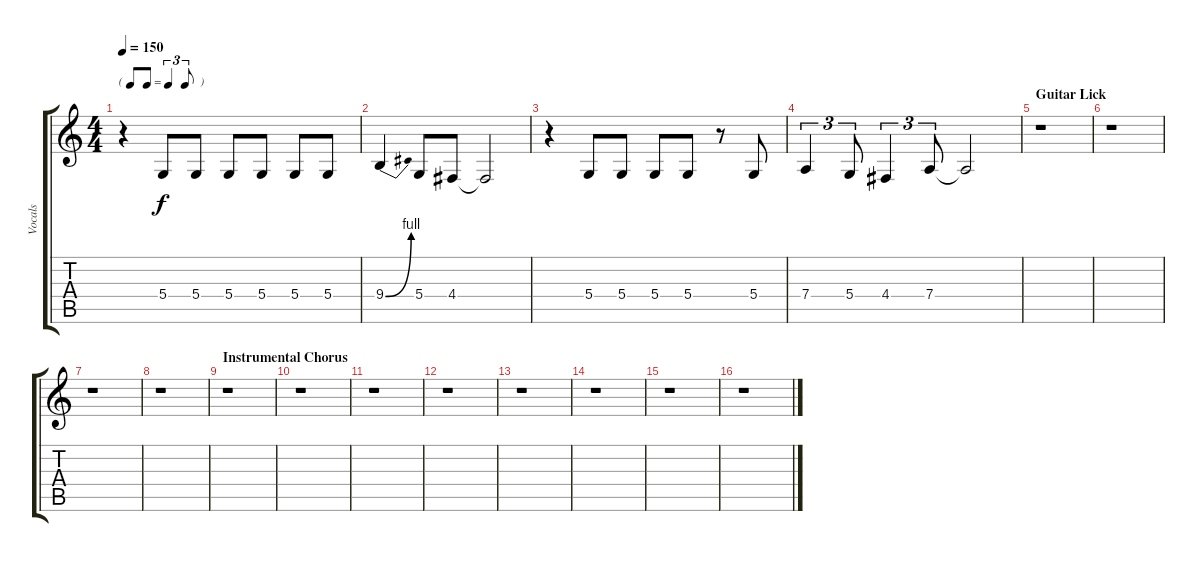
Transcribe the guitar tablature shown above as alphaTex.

\track ("Vocals" "Vocals") {instrument lead2sawtooth}
\staff {score tabs}
\tuning (E4 B3 G3 D3 A2 E2) {hide}
\ts (4 4)
\tf triplet8th
\tempo 150
\clef g2
\ks c
r.4{dy f} 5.4.8 5.4.8 5.4.8 5.4.8 5.4.8 5.4.8 |
9.4{be (bend 0 0 60 4)}.4 5.4.8 4.4.8 4.4{t}.2 |
r.4 5.4.8 5.4.8 5.4.8 5.4.8 r.8 5.4.8 |
7.4.4{tu (3 2)} 5.4.8{tu (3 2)} 4.4.4{tu (3 2)} 7.4.8{tu (3 2)} 7.4{t}.2 |
\section ("" "Guitar Lick")
r.1 |
r.1 |
r.1 |
r.1 |
\section ("" "Instrumental Chorus")
r.1 |
r.1 |
r.1 |
r.1 |
r.1 |
r.1 |
r.1 |
r.1
